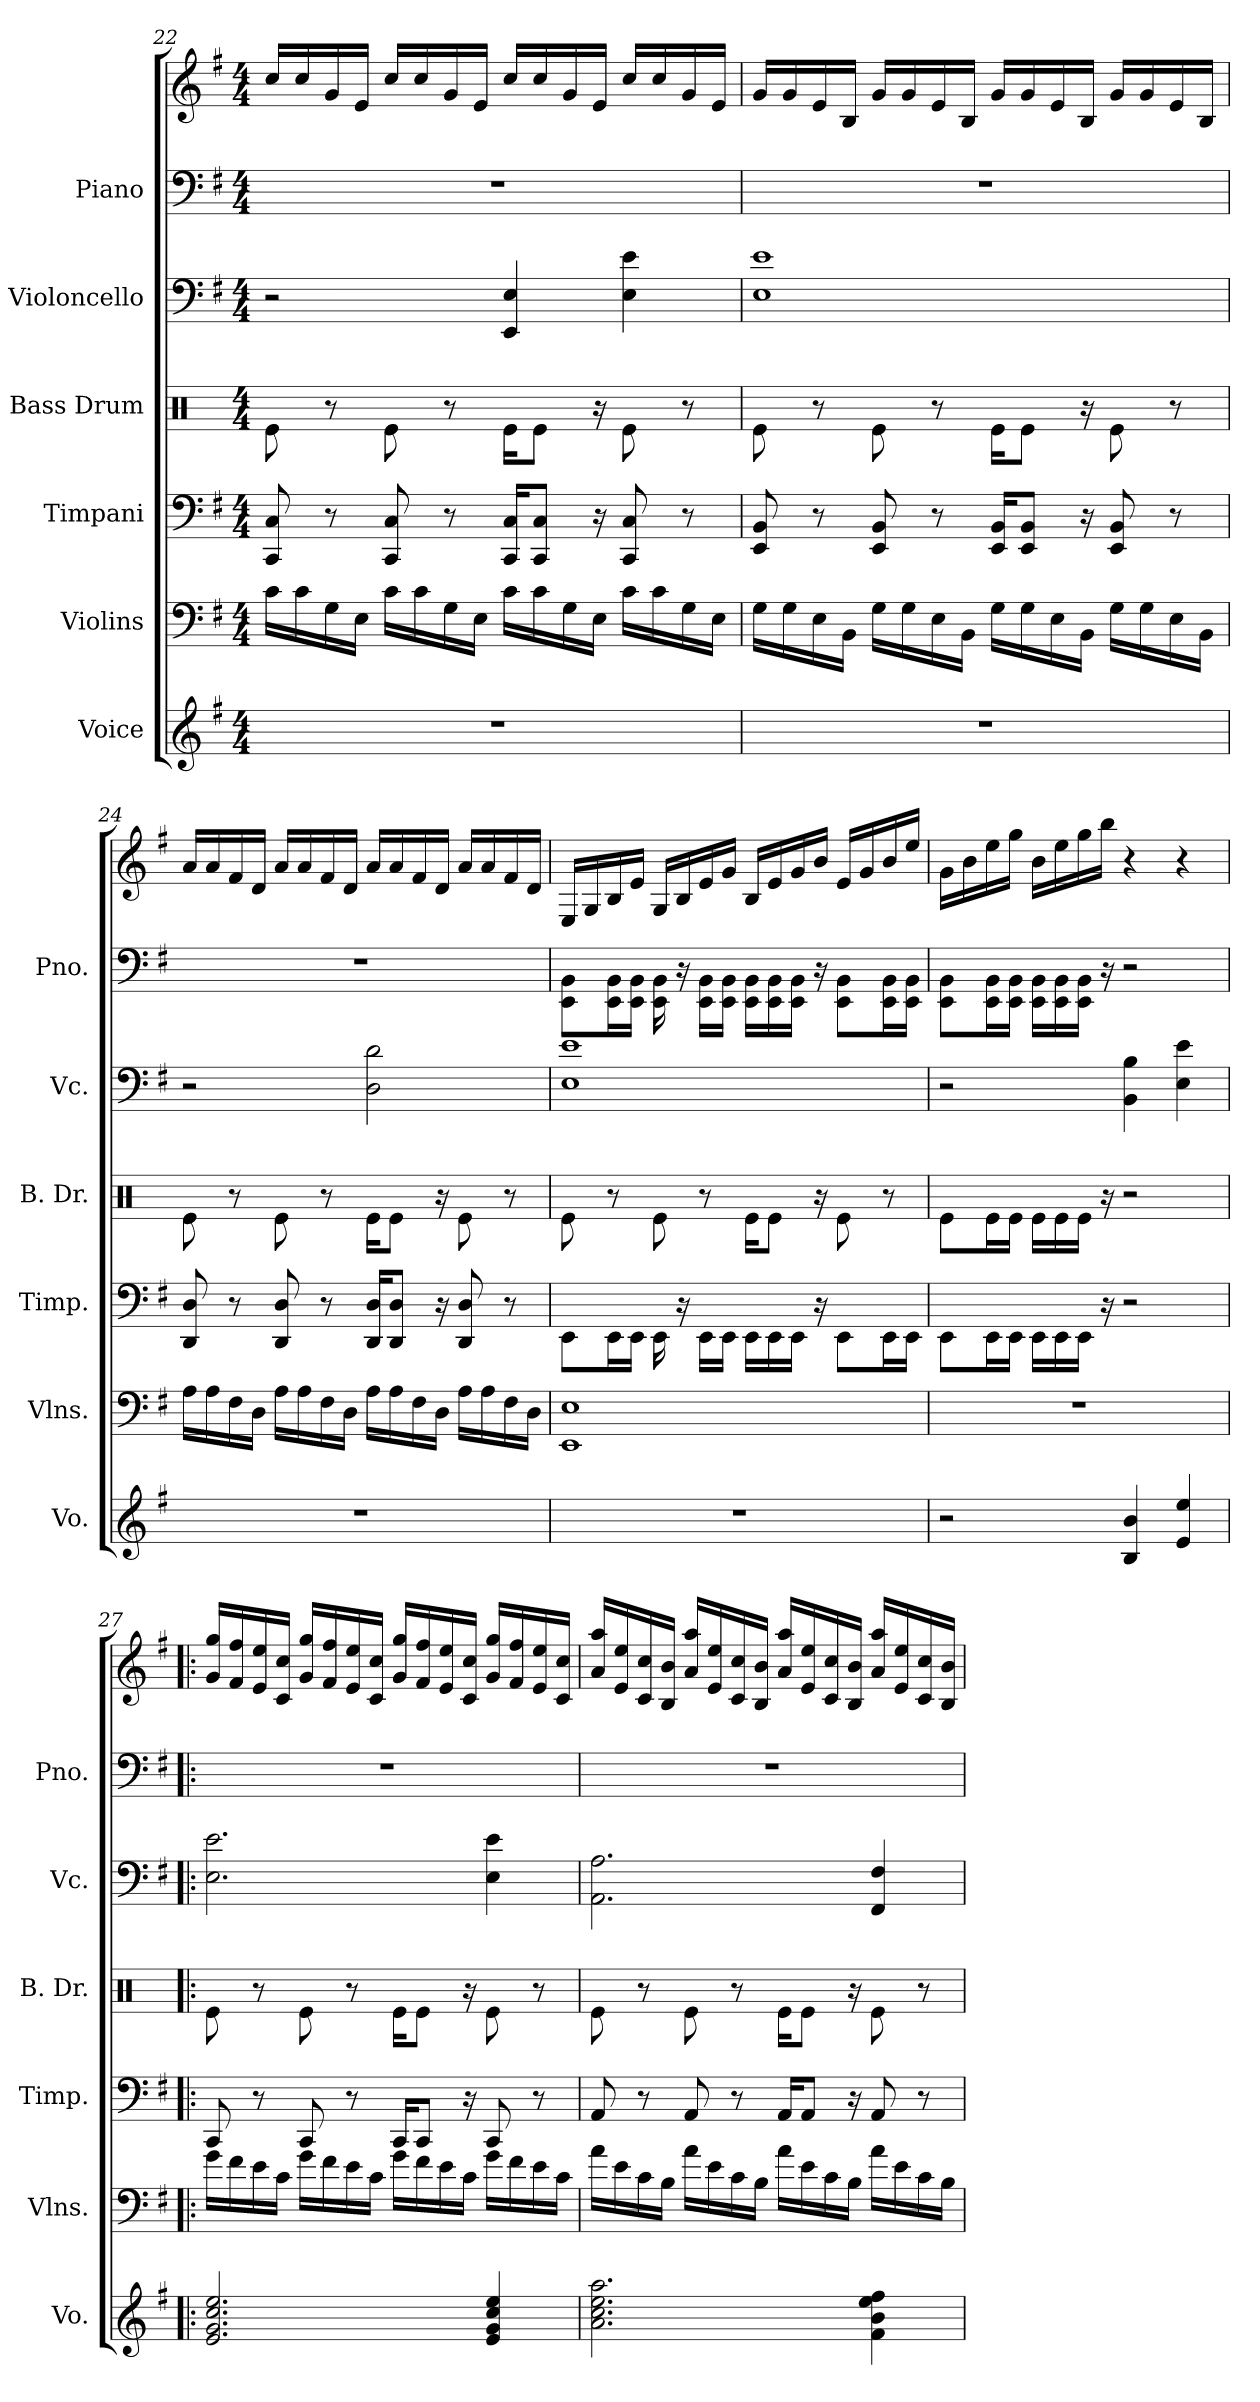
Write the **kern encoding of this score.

**kern	**kern	**kern	**kern	**kern	**kern	**kern
*part6	*part5	*part4	*part3	*part2	*part1	*part1
*staff7	*staff6	*staff5	*staff4	*staff3	*staff2	*staff1
*I"Voice	*I"Violins	*I"Timpani	*I"Bass Drum	*I"Violoncello	*I"Piano	*
*I'Vo.	*I'Vlns.	*I'Timp.	*I'B. Dr.	*I'Vc.	*I'Pno.	*
*clefG2	*clefF4	*clefF4	*clefX	*clefF4	*clefF4	*clefG2
*k[f#]	*k[f#]	*k[f#]	*k[]	*k[f#]	*k[f#]	*k[f#]
*M4/4	*M4/4	*M4/4	*M4/4	*M4/4	*M4/4	*M4/4
=22	=22	=22	=22	=22	=22	=22
1r	16c\LL	8CC/ 8C/	8Re\	2r	1r	16cc/LL
.	16c\	.	.	.	.	16cc/
.	16G\	8r	8r	.	.	16g/
.	16E\JJ	.	.	.	.	16e/JJ
.	16c\LL	8CC/ 8C/	8Re\	.	.	16cc/LL
.	16c\	.	.	.	.	16cc/
.	16G\	8r	8r	.	.	16g/
.	16E\JJ	.	.	.	.	16e/JJ
.	16c\LL	16CC/ 16C/KL	16Re\KL	4EE/ 4E/	.	16cc/LL
.	16c\	8CC/ 8C/J	8Re\J	.	.	16cc/
.	16G\	.	.	.	.	16g/
.	16E\JJ	16r	16r	.	.	16e/JJ
.	16c\LL	8CC/ 8C/	8Re\	4E\ 4e\	.	16cc/LL
.	16c\	.	.	.	.	16cc/
.	16G\	8r	8r	.	.	16g/
.	16E\JJ	.	.	.	.	16e/JJ
!!LO:PB:g=z
=23	=23	=23	=23	=23	=23	=23
1r	16G\LL	8EE/ 8BB/	8Re\	1E 1e	1r	16g/LL
.	16G\	.	.	.	.	16g/
.	16E\	8r	8r	.	.	16e/
.	16BB\JJ	.	.	.	.	16B/JJ
.	16G\LL	8EE/ 8BB/	8Re\	.	.	16g/LL
.	16G\	.	.	.	.	16g/
.	16E\	8r	8r	.	.	16e/
.	16BB\JJ	.	.	.	.	16B/JJ
.	16G\LL	16EE/ 16BB/KL	16Re\KL	.	.	16g/LL
.	16G\	8EE/ 8BB/J	8Re\J	.	.	16g/
.	16E\	.	.	.	.	16e/
.	16BB\JJ	16r	16r	.	.	16B/JJ
.	16G\LL	8EE/ 8BB/	8Re\	.	.	16g/LL
.	16G\	.	.	.	.	16g/
.	16E\	8r	8r	.	.	16e/
.	16BB\JJ	.	.	.	.	16B/JJ
=24	=24	=24	=24	=24	=24	=24
1r	16A\LL	8DD/ 8D/	8Re\	2r	1r	16a/LL
.	16A\	.	.	.	.	16a/
.	16F#\	8r	8r	.	.	16f#/
.	16D\JJ	.	.	.	.	16d/JJ
.	16A\LL	8DD/ 8D/	8Re\	.	.	16a/LL
.	16A\	.	.	.	.	16a/
.	16F#\	8r	8r	.	.	16f#/
.	16D\JJ	.	.	.	.	16d/JJ
.	16A\LL	16DD/ 16D/KL	16Re\KL	2D\ 2d\	.	16a/LL
.	16A\	8DD/ 8D/J	8Re\J	.	.	16a/
.	16F#\	.	.	.	.	16f#/
.	16D\JJ	16r	16r	.	.	16d/JJ
.	16A\LL	8DD/ 8D/	8Re\	.	.	16a/LL
.	16A\	.	.	.	.	16a/
.	16F#\	8r	8r	.	.	16f#/
.	16D\JJ	.	.	.	.	16d/JJ
=25	=25	=25	=25	=25	=25	=25
1r	1EE 1E	8EE\L	8Re\	1E 1e	8EE\ 8BB\L	16E/LL
.	.	.	.	.	.	16G/
.	.	16EE\L	8r	.	16EE\ 16BB\L	16B/
.	.	16EE\JJ	.	.	16EE\ 16BB\JJ	16e/JJ
.	.	16EE\	8Re\	.	16EE\ 16BB\	16G/LL
.	.	16r	.	.	16r	16B/
.	.	16EE\LL	8r	.	16EE\ 16BB\LL	16e/
.	.	16EE\JJ	.	.	16EE\ 16BB\JJ	16g/JJ
.	.	16EE\LL	16Re\KL	.	16EE\ 16BB\LL	16B/LL
.	.	16EE\	8Re\J	.	16EE\ 16BB\	16e/
.	.	16EE\JJ	.	.	16EE\ 16BB\JJ	16g/
.	.	16r	16r	.	16r	16b/JJ
.	.	8EE\L	8Re\	.	8EE\ 8BB\L	16e/LL
.	.	.	.	.	.	16g/
.	.	16EE\L	8r	.	16EE\ 16BB\L	16b/
.	.	16EE\JJ	.	.	16EE\ 16BB\JJ	16ee/JJ
!!LO:LB:g=z
=26	=26	=26	=26	=26	=26	=26
2r	1r	8EE\L	8Re\L	2r	8EE\ 8BB\L	16g\LL
.	.	.	.	.	.	16b\
.	.	16EE\L	16Re\L	.	16EE\ 16BB\L	16ee\
.	.	16EE\JJ	16Re\JJ	.	16EE\ 16BB\JJ	16gg\JJ
.	.	16EE\LL	16Re\LL	.	16EE\ 16BB\LL	16b\LL
.	.	16EE\	16Re\	.	16EE\ 16BB\	16ee\
.	.	16EE\JJ	16Re\JJ	.	16EE\ 16BB\JJ	16gg\
.	.	16r	16r	.	16r	16bb\JJ
4B/ 4b/	.	2r	2r	4BB\ 4B\	2r	4r
4e/ 4ee/	.	.	.	4E\ 4e\	.	4r
=27!|:	=27!|:	=27!|:	=27!|:	=27!|:	=27!|:	=27!|:
2.e/ 2.g/ 2.cc/ 2.ee/	16g\LL	8CC/	8Re\	2.E\ 2.e\	1r	16g/ 16gg/LL
.	16f#\	.	.	.	.	16f#/ 16ff#/
.	16e\	8r	8r	.	.	16e/ 16ee/
.	16c\JJ	.	.	.	.	16c/ 16cc/JJ
.	16g\LL	8CC/	8Re\	.	.	16g/ 16gg/LL
.	16f#\	.	.	.	.	16f#/ 16ff#/
.	16e\	8r	8r	.	.	16e/ 16ee/
.	16c\JJ	.	.	.	.	16c/ 16cc/JJ
.	16g\LL	16CC/KL	16Re\KL	.	.	16g/ 16gg/LL
.	16f#\	8CC/J	8Re\J	.	.	16f#/ 16ff#/
.	16e\	.	.	.	.	16e/ 16ee/
.	16c\JJ	16r	16r	.	.	16c/ 16cc/JJ
4e/ 4g/ 4cc/ 4ee/	16g\LL	8CC/	8Re\	4E\ 4e\	.	16g/ 16gg/LL
.	16f#\	.	.	.	.	16f#/ 16ff#/
.	16e\	8r	8r	.	.	16e/ 16ee/
.	16c\JJ	.	.	.	.	16c/ 16cc/JJ
=28	=28	=28	=28	=28	=28	=28
2.a\ 2.cc\ 2.ee\ 2.aa\	16a\LL	8AA/	8Re\	2.AA\ 2.A\	1r	16a/ 16aa/LL
.	16e\	.	.	.	.	16e/ 16ee/
.	16c\	8r	8r	.	.	16c/ 16cc/
.	16B\JJ	.	.	.	.	16B/ 16b/JJ
.	16a\LL	8AA/	8Re\	.	.	16a/ 16aa/LL
.	16e\	.	.	.	.	16e/ 16ee/
.	16c\	8r	8r	.	.	16c/ 16cc/
.	16B\JJ	.	.	.	.	16B/ 16b/JJ
.	16a\LL	16AA/KL	16Re\KL	.	.	16a/ 16aa/LL
.	16e\	8AA/J	8Re\J	.	.	16e/ 16ee/
.	16c\	.	.	.	.	16c/ 16cc/
.	16B\JJ	16r	16r	.	.	16B/ 16b/JJ
4f#\ 4b\ 4ee\ 4ff#\	16a\LL	8AA/	8Re\	4FF#/ 4F#/	.	16a/ 16aa/LL
.	16e\	.	.	.	.	16e/ 16ee/
.	16c\	8r	8r	.	.	16c/ 16cc/
.	16B\JJ	.	.	.	.	16B/ 16b/JJ
=	=	=	=	=	=	=
*-	*-	*-	*-	*-	*-	*-
